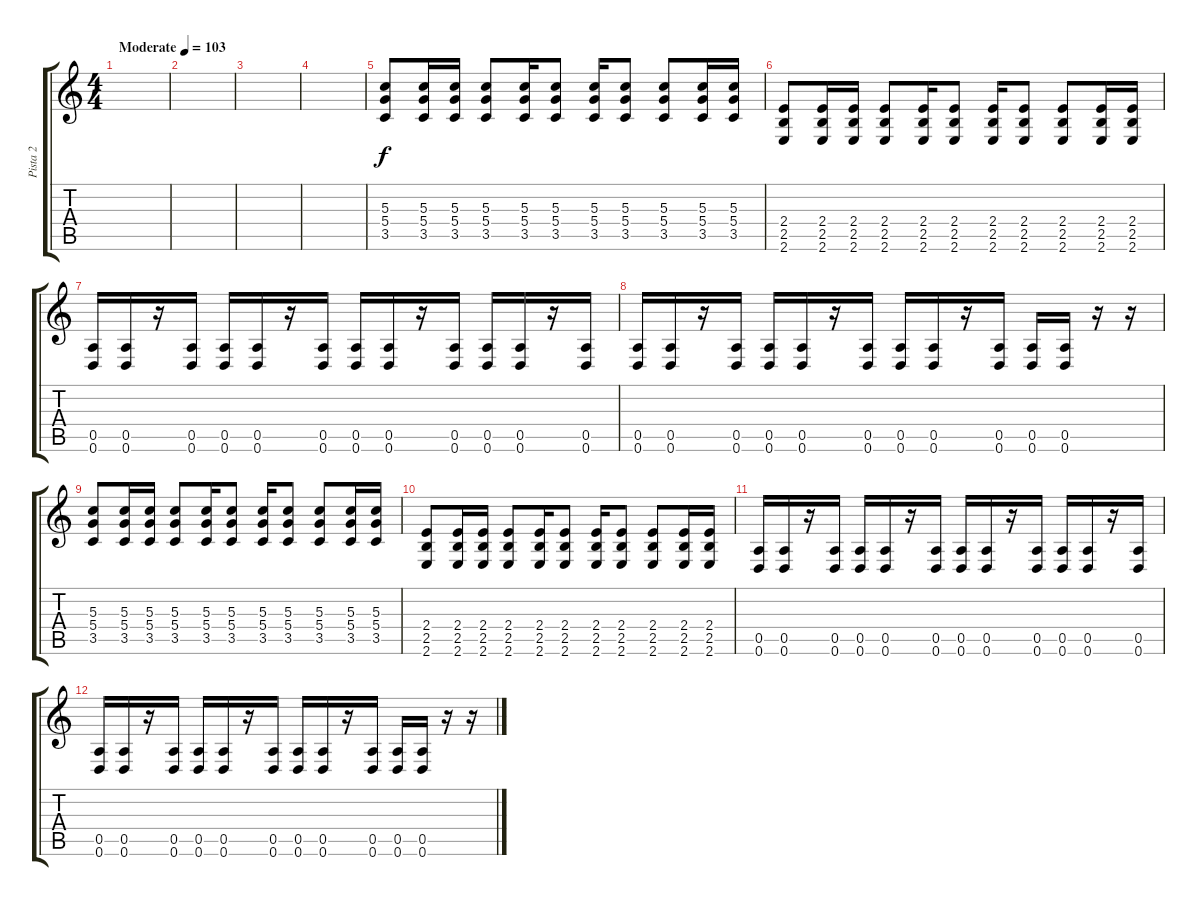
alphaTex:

\track ("Pista 2" "Pista 2") {instrument distortionguitar}
\staff {score tabs}
\tuning (E4 B3 G3 D3 A2 D2) {hide}
\ts (4 4)
\tempo (103 "Moderate")
\clef g2
\ks c
|
|
|
|
(5.3 5.4 3.5).8 (5.3 5.4 3.5).16 (5.3 5.4 3.5).16 (5.3 5.4 3.5).8 (5.3 5.4 3.5).16 (5.3 5.4 3.5).8 (5.3 5.4 3.5).16 (5.3 5.4 3.5).8 (5.3 5.4 3.5).8 (5.3 5.4 3.5).16 (5.3 5.4 3.5).16 |
(2.4 2.5 2.6).8 (2.4 2.5 2.6).16 (2.4 2.5 2.6).16 (2.4 2.5 2.6).8 (2.4 2.5 2.6).16 (2.4 2.5 2.6).8 (2.4 2.5 2.6).16 (2.4 2.5 2.6).8 (2.4 2.5 2.6).8 (2.4 2.5 2.6).16 (2.4 2.5 2.6).16 |
(0.5 0.6).16 (0.5 0.6).16 r.16 (0.5 0.6).16 (0.5 0.6).16 (0.5 0.6).16 r.16 (0.5 0.6).16 (0.5 0.6).16 (0.5 0.6).16 r.16 (0.5 0.6).16 (0.5 0.6).16 (0.5 0.6).16 r.16 (0.5 0.6).16 |
(0.5 0.6).16 (0.5 0.6).16 r.16 (0.5 0.6).16 (0.5 0.6).16 (0.5 0.6).16 r.16 (0.5 0.6).16 (0.5 0.6).16 (0.5 0.6).16 r.16 (0.5 0.6).16 (0.5 0.6).16 (0.5 0.6).16 r.16 r.16 |
(5.3 5.4 3.5).8 (5.3 5.4 3.5).16 (5.3 5.4 3.5).16 (5.3 5.4 3.5).8 (5.3 5.4 3.5).16 (5.3 5.4 3.5).8 (5.3 5.4 3.5).16 (5.3 5.4 3.5).8 (5.3 5.4 3.5).8 (5.3 5.4 3.5).16 (5.3 5.4 3.5).16 |
(2.4 2.5 2.6).8 (2.4 2.5 2.6).16 (2.4 2.5 2.6).16 (2.4 2.5 2.6).8 (2.4 2.5 2.6).16 (2.4 2.5 2.6).8 (2.4 2.5 2.6).16 (2.4 2.5 2.6).8 (2.4 2.5 2.6).8 (2.4 2.5 2.6).16 (2.4 2.5 2.6).16 |
(0.5 0.6).16 (0.5 0.6).16 r.16 (0.5 0.6).16 (0.5 0.6).16 (0.5 0.6).16 r.16 (0.5 0.6).16 (0.5 0.6).16 (0.5 0.6).16 r.16 (0.5 0.6).16 (0.5 0.6).16 (0.5 0.6).16 r.16 (0.5 0.6).16 |
(0.5 0.6).16 (0.5 0.6).16 r.16 (0.5 0.6).16 (0.5 0.6).16 (0.5 0.6).16 r.16 (0.5 0.6).16 (0.5 0.6).16 (0.5 0.6).16 r.16 (0.5 0.6).16 (0.5 0.6).16 (0.5 0.6).16 r.16 r.16
